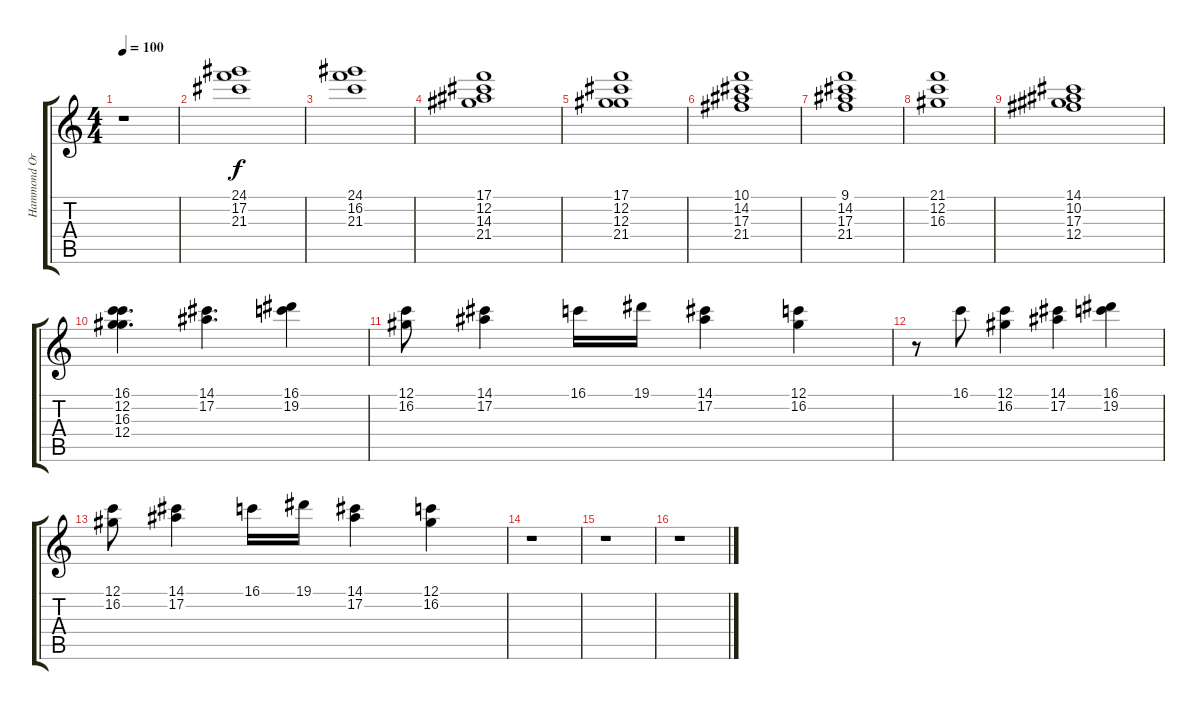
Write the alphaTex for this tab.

\track ("Hammond Organ" "Hammond Or") {instrument rockorgan}
\staff {score tabs}
\tuning (Ab4 Ab4 Ab4 Ab4 Ab4 Ab4) {hide}
\ts (4 4)
\tempo 100
\clef g2
\ks c
r.1{dy f} |
(24.1 17.2 21.3).1 |
(24.1 16.2 21.3).1 |
(17.1 12.2 14.3 21.4).1 |
(17.1 12.2 12.3 21.4).1 |
(10.1 14.2 17.3 21.4).1 |
(9.1 14.2 17.3 21.4).1 |
(21.1 12.2 16.3).1 |
(14.1 10.2 17.3 12.4).1 |
(16.1 12.2 16.3 12.4).4{d} (14.1 17.2).4{d} (16.1 19.2).4 |
(12.1 16.2).8 (14.1 17.2).4 16.1.16 19.1.16 (14.1 17.2).4 (12.1 16.2).4 |
r.8 16.1.8 (12.1 16.2).4 (14.1 17.2).4 (16.1 19.2).4 |
(12.1 16.2).8 (14.1 17.2).4 16.1.16 19.1.16 (14.1 17.2).4 (12.1 16.2).4 |
r.1 |
r.1 |
r.1
